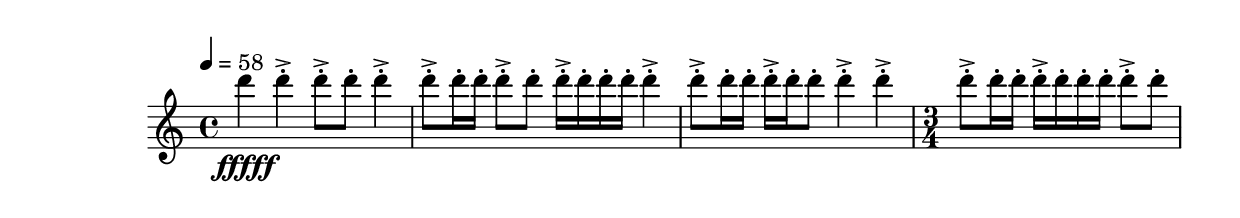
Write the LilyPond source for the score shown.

\version "2.18.2"
\score {
  
   \new Staff \with {
  } 
  {
    
      \tempo 4 = 58
      
      
    \clef treble
      %80 glk D5  ["593.5089111328123", "74.18119400838127", "-59.670982360839844"]
      d'''4\fffff   d'''-.->    d'''8-.-> d'''-.    d'''4-.->
      d'''8-.-> d'''16-. d'''-.    d'''8-.-> d'''-.   d'''16-.-> d'''-.  d'''-. d'''-.    d'''4-.-> 
      d'''8-.-> d'''16-.  d'''16-.    d'''-.-> d'''-.  d'''8-.    d'''4-.->    d'''-.->
      \time 3/4  d'''8-.-> d'''16-. d'''-.    d'''16-.-> d'''-.  d'''-. d'''-.    d'''8-.-> d'''-.  
     
     
  }
  \layout{ 
  
  }
  \midi{}
}